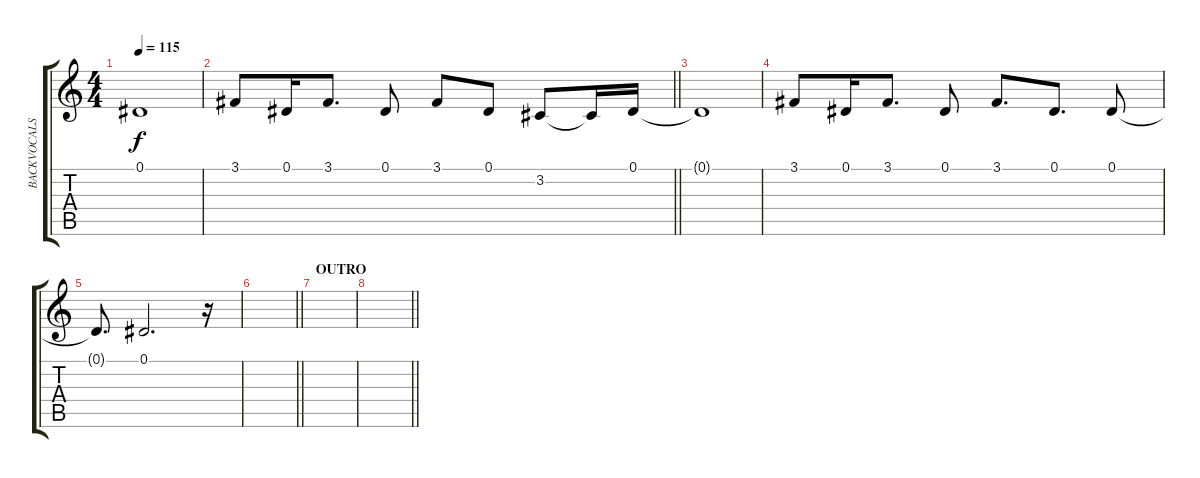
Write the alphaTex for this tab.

\track ("BACKVOCALS" "BACKVOCALS") {instrument clarinet}
\staff {score tabs}
\tuning (Eb4 Bb3 Gb3 Db3 Ab2 Eb2) {hide}
\ts (4 4)
\tempo 115
\clef g2
\ks c
0.1{t}.1{dy f} |
\barLineRight lightlight
3.1.8 0.1.16 3.1.8{d} 0.1.8 3.1.8 0.1.8 3.2.8 3.2{t}.16 0.1.16 |
0.1{t}.1 |
3.1.8 0.1.16 3.1.8{d} 0.1.8 3.1.8{d} 0.1.8{d} 0.1.8 |
0.1{t}.8{d} 0.1.2{d} r.16 |
\barLineRight lightlight
|
\section ("" "OUTRO")
|
\barLineRight lightlight
